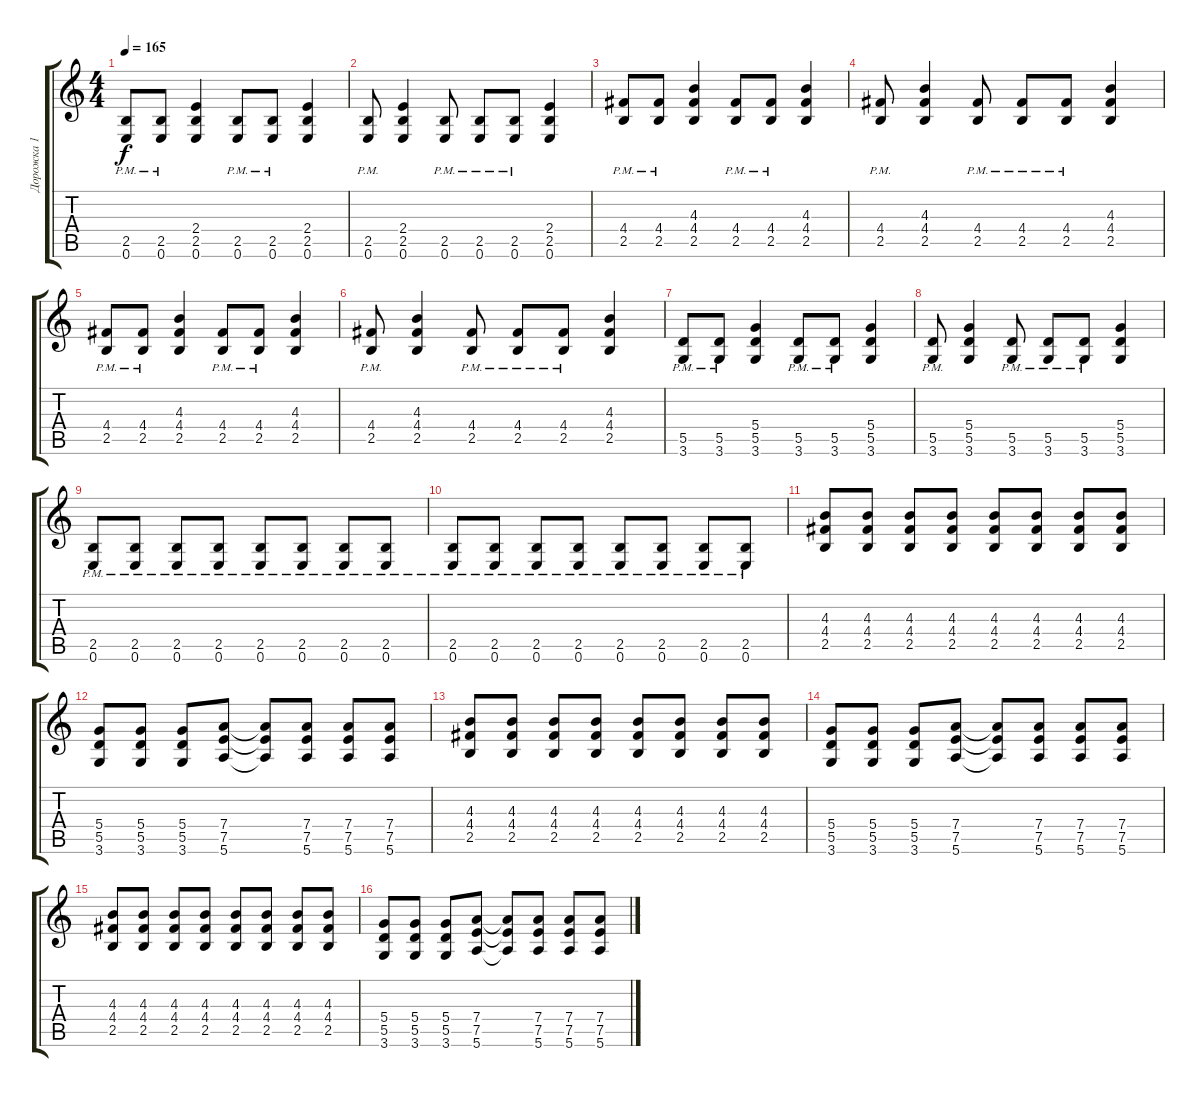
\track ("Дорожка 1" "Дорожка 1") {instrument overdrivenguitar}
\staff {score tabs}
\tuning (E4 B3 G3 D3 A2 E2) {hide}
\ts (4 4)
\tempo 165
\clef g2
\ks c
(2.5{pm} 0.6{pm}).8{dy f} (2.5{pm} 0.6{pm}).8 (2.4 2.5 0.6).4 (2.5{pm} 0.6{pm}).8 (2.5{pm} 0.6{pm}).8 (2.4 2.5 0.6).4 |
(2.5{pm} 0.6{pm}).8 (2.4 2.5 0.6).4 (2.5{pm} 0.6{pm}).8 (2.5{pm} 0.6{pm}).8 (2.5{pm} 0.6{pm}).8 (2.4 2.5 0.6).4 |
(4.4{pm} 2.5{pm}).8 (4.4{pm} 2.5{pm}).8 (4.3 4.4 2.5).4 (4.4{pm} 2.5{pm}).8 (4.4{pm} 2.5{pm}).8 (4.3 4.4 2.5).4 |
(4.4{pm} 2.5{pm}).8 (4.3 4.4 2.5).4 (4.4{pm} 2.5{pm}).8 (4.4{pm} 2.5{pm}).8 (4.4{pm} 2.5{pm}).8 (4.3 4.4 2.5).4 |
(4.4{pm} 2.5{pm}).8 (4.4{pm} 2.5{pm}).8 (4.3 4.4 2.5).4 (4.4{pm} 2.5{pm}).8 (4.4{pm} 2.5{pm}).8 (4.3 4.4 2.5).4 |
(4.4{pm} 2.5{pm}).8 (4.3 4.4 2.5).4 (4.4{pm} 2.5{pm}).8 (4.4{pm} 2.5{pm}).8 (4.4{pm} 2.5{pm}).8 (4.3 4.4 2.5).4 |
(5.5{pm} 3.6{pm}).8 (5.5{pm} 3.6{pm}).8 (5.4 5.5 3.6).4 (5.5{pm} 3.6{pm}).8 (5.5{pm} 3.6{pm}).8 (5.4 5.5 3.6).4 |
(5.5{pm} 3.6{pm}).8 (5.4 5.5 3.6).4 (5.5{pm} 3.6{pm}).8 (5.5{pm} 3.6{pm}).8 (5.5{pm} 3.6{pm}).8 (5.4 5.5 3.6).4 |
(2.5{pm} 0.6{pm}).8 (2.5{pm} 0.6{pm}).8 (2.5{pm} 0.6{pm}).8 (2.5{pm} 0.6{pm}).8 (2.5{pm} 0.6{pm}).8 (2.5{pm} 0.6{pm}).8 (2.5{pm} 0.6{pm}).8 (2.5{pm} 0.6{pm}).8 |
(2.5{pm} 0.6{pm}).8 (2.5{pm} 0.6{pm}).8 (2.5{pm} 0.6{pm}).8 (2.5{pm} 0.6{pm}).8 (2.5{pm} 0.6{pm}).8 (2.5{pm} 0.6{pm}).8 (2.5{pm} 0.6{pm}).8 (2.5{pm} 0.6{pm}).8 |
(4.3 4.4 2.5).8 (4.3 4.4 2.5).8 (4.3 4.4 2.5).8 (4.3 4.4 2.5).8 (4.3 4.4 2.5).8 (4.3 4.4 2.5).8 (4.3 4.4 2.5).8 (4.3 4.4 2.5).8 |
(5.4 5.5 3.6).8 (5.4 5.5 3.6).8 (5.4 5.5 3.6).8 (7.4 7.5 5.6).8 (7.4{t} 7.5{t} 5.6{t}).8 (7.4 7.5 5.6).8 (7.4 7.5 5.6).8 (7.4 7.5 5.6).8 |
(4.3 4.4 2.5).8 (4.3 4.4 2.5).8 (4.3 4.4 2.5).8 (4.3 4.4 2.5).8 (4.3 4.4 2.5).8 (4.3 4.4 2.5).8 (4.3 4.4 2.5).8 (4.3 4.4 2.5).8 |
(5.4 5.5 3.6).8 (5.4 5.5 3.6).8 (5.4 5.5 3.6).8 (7.4 7.5 5.6).8 (7.4{t} 7.5{t} 5.6{t}).8 (7.4 7.5 5.6).8 (7.4 7.5 5.6).8 (7.4 7.5 5.6).8 |
(4.3 4.4 2.5).8 (4.3 4.4 2.5).8 (4.3 4.4 2.5).8 (4.3 4.4 2.5).8 (4.3 4.4 2.5).8 (4.3 4.4 2.5).8 (4.3 4.4 2.5).8 (4.3 4.4 2.5).8 |
(5.4 5.5 3.6).8 (5.4 5.5 3.6).8 (5.4 5.5 3.6).8 (7.4 7.5 5.6).8 (7.4{t} 7.5{t} 5.6{t}).8 (7.4 7.5 5.6).8 (7.4 7.5 5.6).8 (7.4 7.5 5.6).8
